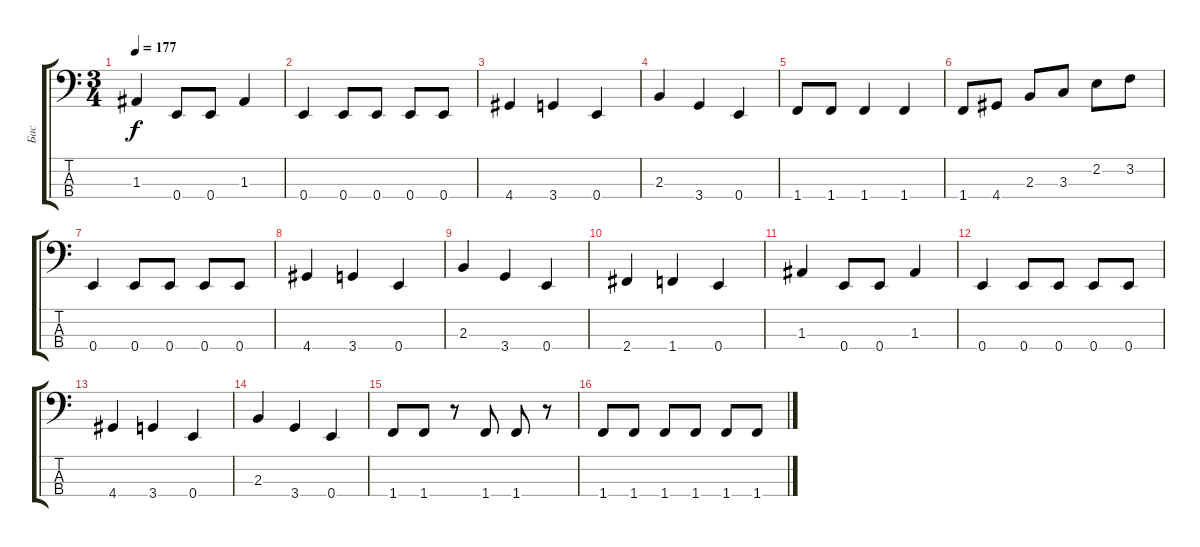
\track ("Бас" "Бас") {instrument electricbasspick}
\staff {score tabs}
\tuning (G2 D2 A1 E1) {hide}
\ts (3 4)
\tempo 177
\clef f4
\ks c
1.3.4{dy f} 0.4.8 0.4.8 1.3.4 |
0.4.4 0.4.8 0.4.8 0.4.8 0.4.8 |
4.4.4 3.4.4 0.4.4 |
2.3.4 3.4.4 0.4.4 |
1.4.8 1.4.8 1.4.4 1.4.4 |
1.4.8 4.4.8 2.3.8 3.3.8 2.2.8 3.2.8 |
0.4.4 0.4.8 0.4.8 0.4.8 0.4.8 |
4.4.4 3.4.4 0.4.4 |
2.3.4 3.4.4 0.4.4 |
2.4.4 1.4.4 0.4.4 |
1.3.4 0.4.8 0.4.8 1.3.4 |
0.4.4 0.4.8 0.4.8 0.4.8 0.4.8 |
4.4.4 3.4.4 0.4.4 |
2.3.4 3.4.4 0.4.4 |
1.4.8 1.4.8 r.8 1.4.8 1.4.8 r.8 |
1.4.8 1.4.8 1.4.8 1.4.8 1.4.8 1.4.8
